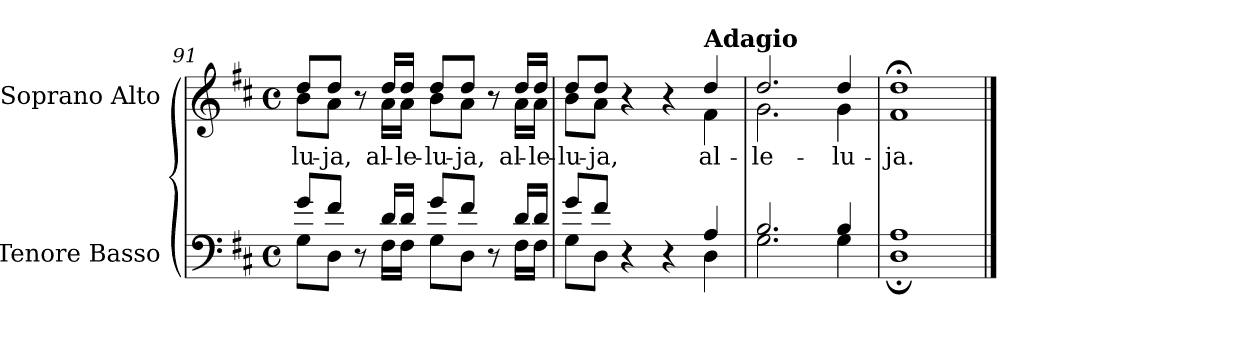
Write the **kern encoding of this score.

**kern	**kern	**text
*part2	*part1	*part1
*staff2	*staff1	*staff1
*I"Tenore Basso	*I"Soprano Alto	*
*I'T. B.	*I'S. A.	*
*clefF4	*clefG2	*
*k[f#c#]	*k[f#c#]	*
*D:	*D:	*
*M4/4	*M4/4	*
*met(c)	*met(c)	*
=91	=91	=91
*^	*	*
!	!	!LO:TX:b:t=-	!
!	!	!	!LO:LY:b:color=#000000
*	*	*^	*
8gi/L	8Gi\L	8ddi/L	8bi\L	-lu-
!	!	!	!	!LO:LY:b:color=#000000
8f#i/J	8Di\J	8ddi/J	8ai\J	-ja,
8r	8ryy	8r	8ryy	.
!	!	!	!	!LO:LY:b:color=#000000
16di/LL	16F#i\LL	16ddi/LL	16ai\LL	al-
!	!	!	!	!LO:LY:b:color=#000000
16di/JJ	16F#i\JJ	16ddi/JJ	16ai\JJ	-le-
!	!	!	!	!LO:LY:b:color=#000000
8gi/L	8Gi\L	8ddi/L	8bi\L	-lu-
!	!	!	!	!LO:LY:b:color=#000000
8f#i/J	8Di\J	8ddi/J	8ai\J	-ja,
8r	8ryy	8r	8ryy	.
!	!	!	!	!LO:LY:b:color=#000000
16di/LL	16F#i\LL	16ddi/LL	16ai\LL	al-
!	!	!	!	!LO:LY:b:color=#000000
16di/JJ	16F#i\JJ	16ddi/JJ	16ai\JJ	-le-
=92	=92	=92	=92	=92
!	!	!	!	!LO:LY:b:color=#000000
8gi/L	8Gi\L	8ddi/L	8bi\L	-lu-
!	!	!	!	!LO:LY:b:color=#000000
8f#i/J	8Di\J	8ddi/J	8ai\J	-ja,
4r	4ryy	4r	4ryy	.
4r	4ryy	4r	4ryy	.
*	*	*MM60	*	*
!	!	!LO:TX:a:B:t=Adagio	!	!
!	!	!	!	!LO:LY:b:color=#000000
4Ai/	4Di\	4ddi/	4f#i\	al-
=93	=93	=93	=93	=93
!	!	!	!	!LO:LY:b:color=#000000
2.Bi/	2.Gi\	2.ddi/	2.gi\	-le-
!	!	!	!	!LO:LY:b:color=#000000
4Bi/	4Gi\	4ddi/	4gi\	-lu-
=94	=94	=94	=94	=94
!	!	!	!	!LO:LY:b:color=#000000
1Ai	1D;i	1dd;i	1f#i	-ja.
*v	*v	*	*	*
*	*v	*v	*
==	==	==
*-	*-	*-
